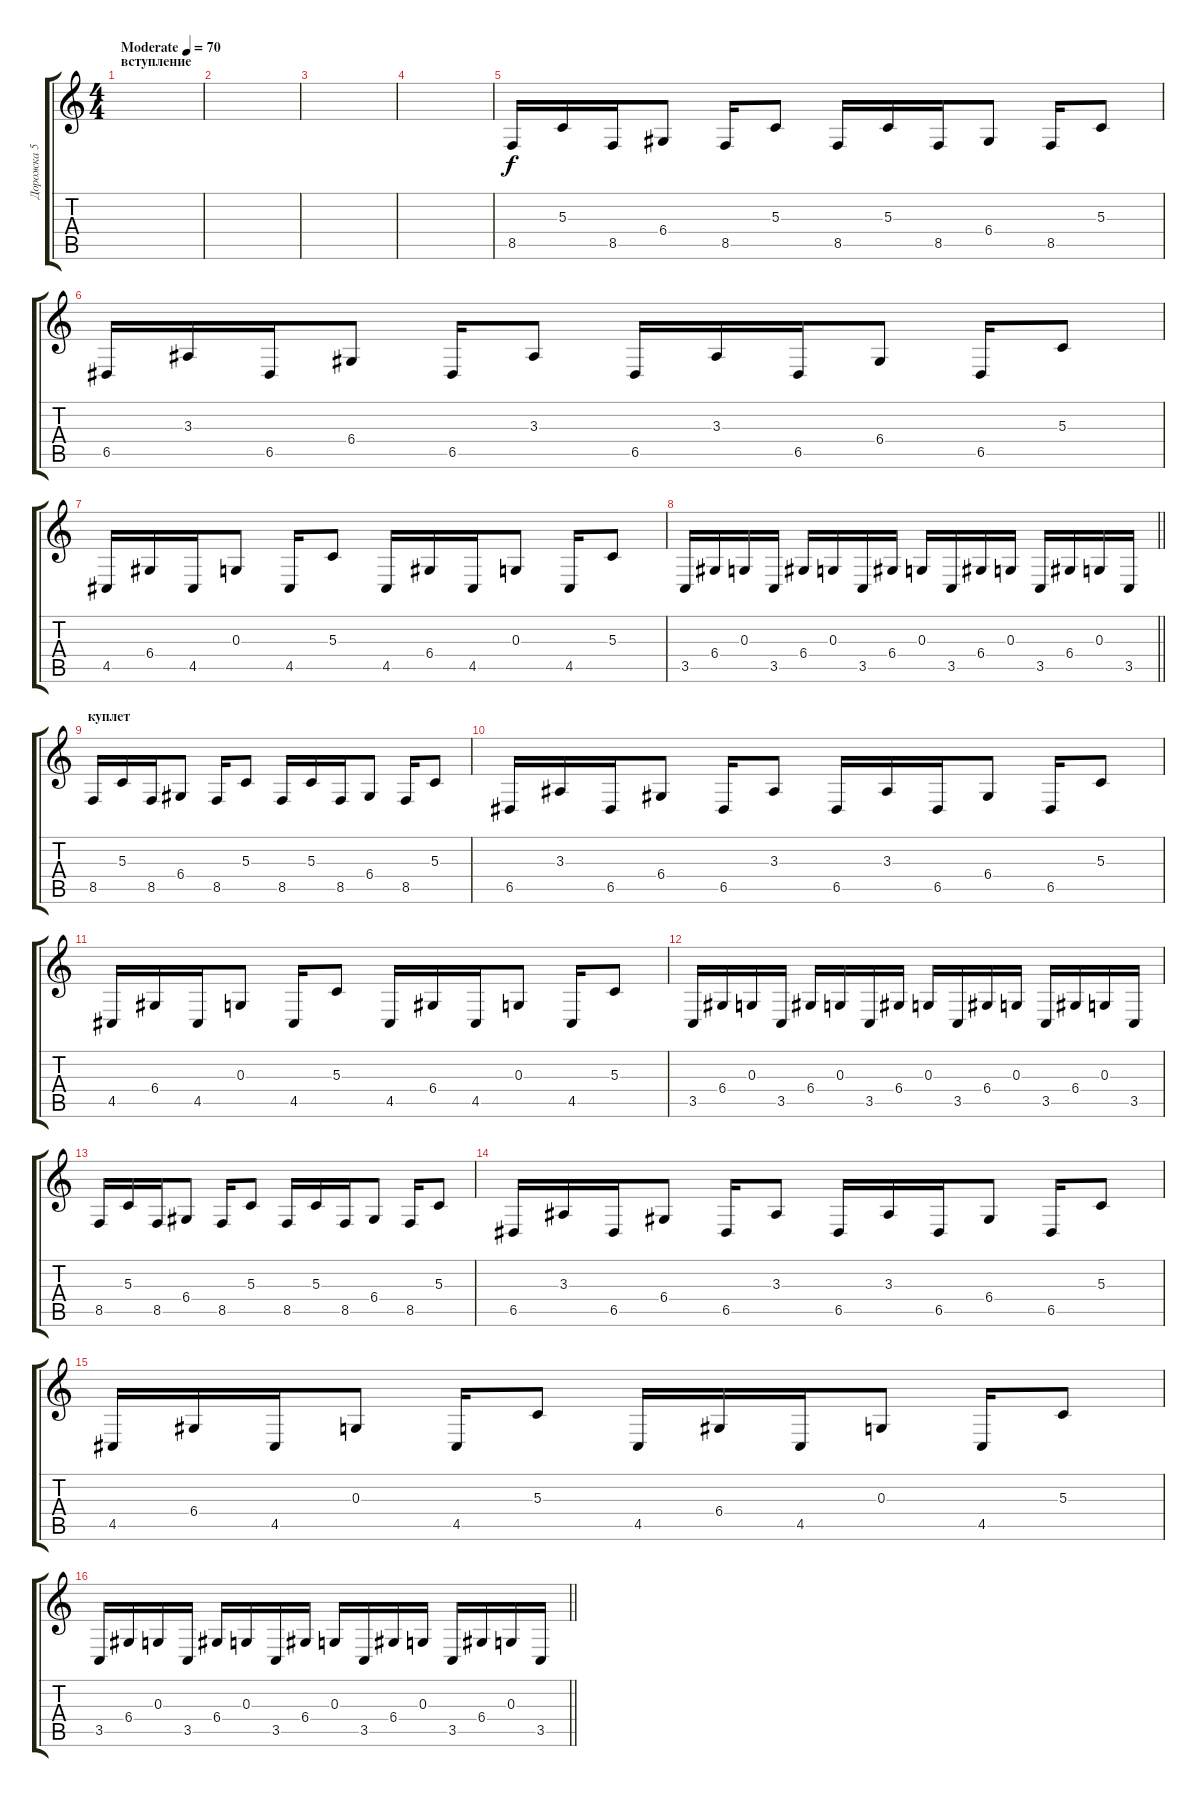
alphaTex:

\track ("Дорожка 5" "Дорожка 5") {instrument fx6goblins}
\staff {score tabs}
\tuning (E4 B3 G3 D3 A2 E2) {hide}
\ts (4 4)
\section ("" "вступление")
\tempo (70 "Moderate")
\clef g2
\ks c
|
|
|
|
8.5.16 5.3.16 8.5.16 6.4.8 8.5.16 5.3.8 8.5.16 5.3.16 8.5.16 6.4.8 8.5.16 5.3.8 |
6.5.16 3.3.16 6.5.16 6.4.8 6.5.16 3.3.8 6.5.16 3.3.16 6.5.16 6.4.8 6.5.16 5.3.8 |
4.5.16 6.4.16 4.5.16 0.3.8 4.5.16 5.3.8 4.5.16 6.4.16 4.5.16 0.3.8 4.5.16 5.3.8 |
\barLineRight lightlight
3.5.16 6.4.16 0.3.16 3.5.16 6.4.16 0.3.16 3.5.16 6.4.16 0.3.16 3.5.16 6.4.16 0.3.16 3.5.16 6.4.16 0.3.16 3.5.16 |
\section ("" "куплет")
8.5.16 5.3.16 8.5.16 6.4.8 8.5.16 5.3.8 8.5.16 5.3.16 8.5.16 6.4.8 8.5.16 5.3.8 |
6.5.16 3.3.16 6.5.16 6.4.8 6.5.16 3.3.8 6.5.16 3.3.16 6.5.16 6.4.8 6.5.16 5.3.8 |
4.5.16 6.4.16 4.5.16 0.3.8 4.5.16 5.3.8 4.5.16 6.4.16 4.5.16 0.3.8 4.5.16 5.3.8 |
3.5.16 6.4.16 0.3.16 3.5.16 6.4.16 0.3.16 3.5.16 6.4.16 0.3.16 3.5.16 6.4.16 0.3.16 3.5.16 6.4.16 0.3.16 3.5.16 |
8.5.16 5.3.16 8.5.16 6.4.8 8.5.16 5.3.8 8.5.16 5.3.16 8.5.16 6.4.8 8.5.16 5.3.8 |
6.5.16 3.3.16 6.5.16 6.4.8 6.5.16 3.3.8 6.5.16 3.3.16 6.5.16 6.4.8 6.5.16 5.3.8 |
4.5.16 6.4.16 4.5.16 0.3.8 4.5.16 5.3.8 4.5.16 6.4.16 4.5.16 0.3.8 4.5.16 5.3.8 |
\barLineRight lightlight
3.5.16 6.4.16 0.3.16 3.5.16 6.4.16 0.3.16 3.5.16 6.4.16 0.3.16 3.5.16 6.4.16 0.3.16 3.5.16 6.4.16 0.3.16 3.5.16
